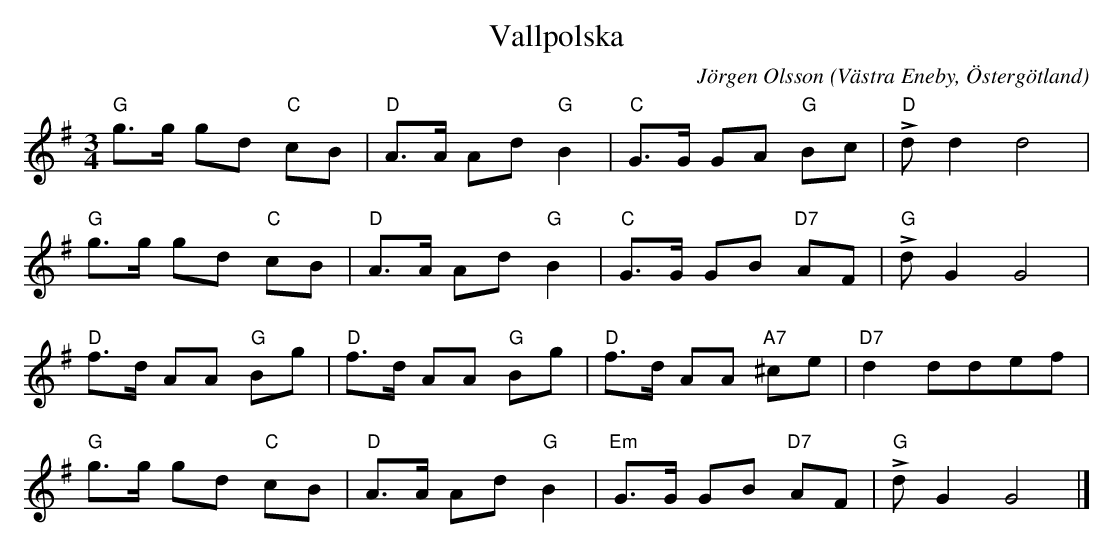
X:1
T:Vallpolska
C:Jörgen Olsson
O:Västra Eneby, Östergötland
M:3/4
L:1/8
K:G
V:1
"G"g>g gd "C" cB| "D"A>A Ad "G"B2| "C"G>G GA "G" Bc|"D"Ldd2 d4|
"G"g>g gd "C" cB| "D"A>A Ad "G"B2| "C"G>G GB "D7" AF|"G"LdG2 G4|
"D"f>d AA "G" Bg| "D"f>d AA "G" Bg| "D"f>d AA "A7" ^ce|"D7"d2 ddef|
"G"g>g gd "C" cB| "D"A>A Ad "G"B2| "Em"G>G GB "D7" AF|"G"LdG2 G4|]
